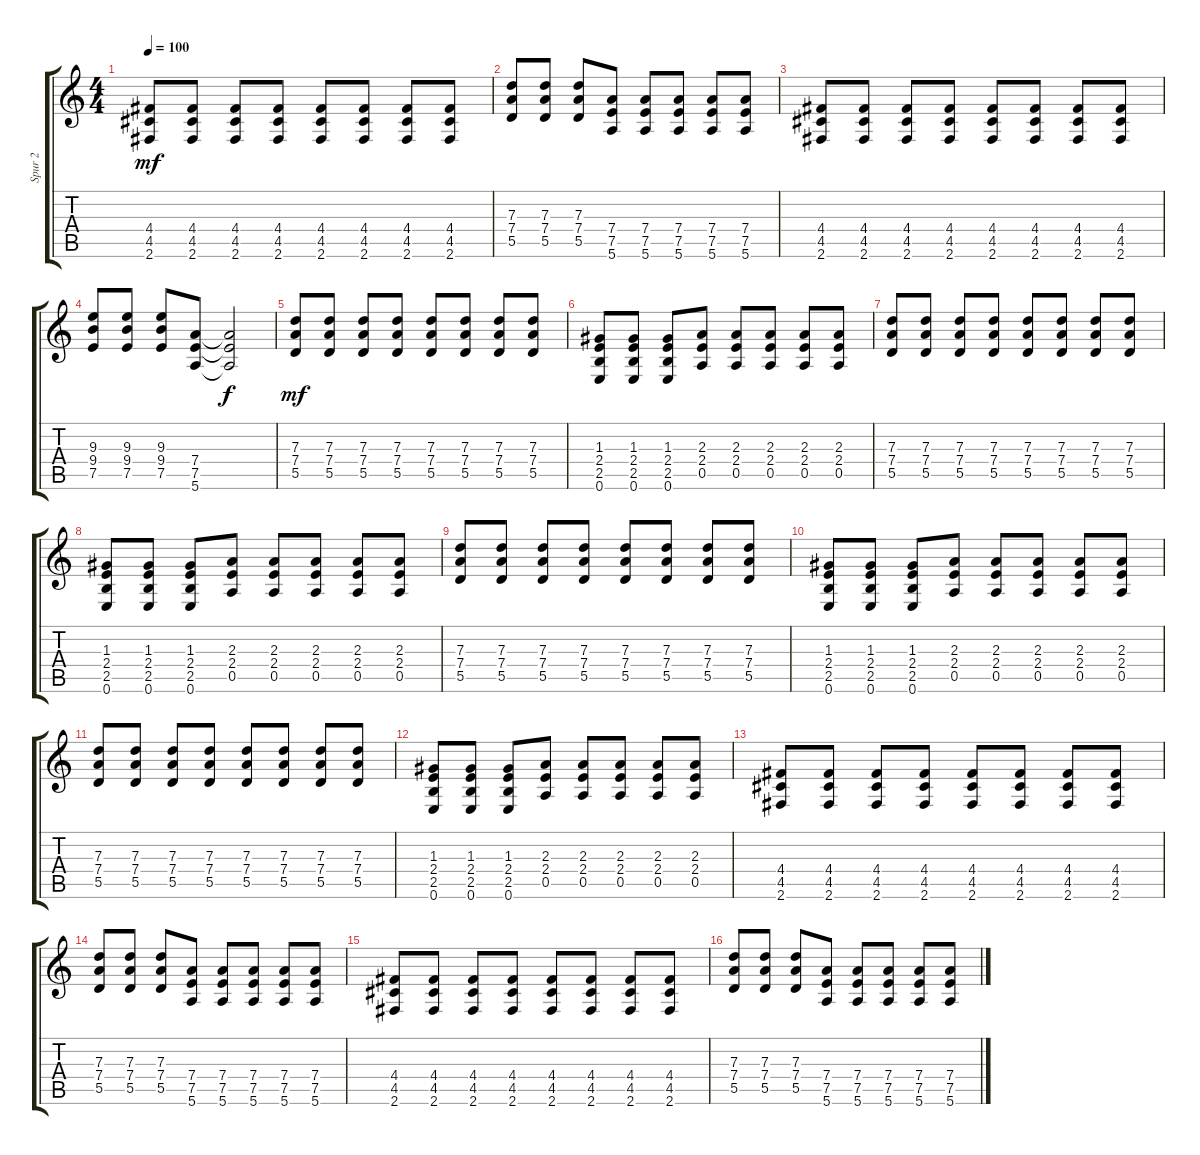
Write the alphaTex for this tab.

\track ("Spur 2" "Spur 2") {instrument electricguitarjazz}
\staff {score tabs}
\tuning (E4 B3 G3 D3 A2 E2) {hide}
\ts (4 4)
\tempo 100
\clef g2
\ks c
(4.4 4.5 2.6).8{dy mf} (4.4 4.5 2.6).8 (4.4 4.5 2.6).8 (4.4 4.5 2.6).8 (4.4 4.5 2.6).8 (4.4 4.5 2.6).8 (4.4 4.5 2.6).8 (4.4 4.5 2.6).8 |
(7.3 7.4 5.5).8 (7.3 7.4 5.5).8 (7.3 7.4 5.5).8 (7.4 7.5 5.6).8 (7.4 7.5 5.6).8 (7.4 7.5 5.6).8 (7.4 7.5 5.6).8 (7.4 7.5 5.6).8 |
(4.4 4.5 2.6).8 (4.4 4.5 2.6).8 (4.4 4.5 2.6).8 (4.4 4.5 2.6).8 (4.4 4.5 2.6).8 (4.4 4.5 2.6).8 (4.4 4.5 2.6).8 (4.4 4.5 2.6).8 |
(9.3 9.4 7.5).8 (9.3 9.4 7.5).8 (9.3 9.4 7.5).8 (7.4 7.5 5.6).8 (7.4{t} 7.5{t} 5.6{t}).2{dy f} |
(7.3 7.4 5.5).8{dy mf} (7.3 7.4 5.5).8 (7.3 7.4 5.5).8 (7.3 7.4 5.5).8 (7.3 7.4 5.5).8 (7.3 7.4 5.5).8 (7.3 7.4 5.5).8 (7.3 7.4 5.5).8 |
(1.3 2.4 2.5 0.6).8 (1.3 2.4 2.5 0.6).8 (1.3 2.4 2.5 0.6).8 (2.3 2.4 0.5).8 (2.3 2.4 0.5).8 (2.3 2.4 0.5).8 (2.3 2.4 0.5).8 (2.3 2.4 0.5).8 |
(7.3 7.4 5.5).8 (7.3 7.4 5.5).8 (7.3 7.4 5.5).8 (7.3 7.4 5.5).8 (7.3 7.4 5.5).8 (7.3 7.4 5.5).8 (7.3 7.4 5.5).8 (7.3 7.4 5.5).8 |
(1.3 2.4 2.5 0.6).8 (1.3 2.4 2.5 0.6).8 (1.3 2.4 2.5 0.6).8 (2.3 2.4 0.5).8 (2.3 2.4 0.5).8 (2.3 2.4 0.5).8 (2.3 2.4 0.5).8 (2.3 2.4 0.5).8 |
(7.3 7.4 5.5).8 (7.3 7.4 5.5).8 (7.3 7.4 5.5).8 (7.3 7.4 5.5).8 (7.3 7.4 5.5).8 (7.3 7.4 5.5).8 (7.3 7.4 5.5).8 (7.3 7.4 5.5).8 |
(1.3 2.4 2.5 0.6).8 (1.3 2.4 2.5 0.6).8 (1.3 2.4 2.5 0.6).8 (2.3 2.4 0.5).8 (2.3 2.4 0.5).8 (2.3 2.4 0.5).8 (2.3 2.4 0.5).8 (2.3 2.4 0.5).8 |
(7.3 7.4 5.5).8 (7.3 7.4 5.5).8 (7.3 7.4 5.5).8 (7.3 7.4 5.5).8 (7.3 7.4 5.5).8 (7.3 7.4 5.5).8 (7.3 7.4 5.5).8 (7.3 7.4 5.5).8 |
(1.3 2.4 2.5 0.6).8 (1.3 2.4 2.5 0.6).8 (1.3 2.4 2.5 0.6).8 (2.3 2.4 0.5).8 (2.3 2.4 0.5).8 (2.3 2.4 0.5).8 (2.3 2.4 0.5).8 (2.3 2.4 0.5).8 |
(4.4 4.5 2.6).8 (4.4 4.5 2.6).8 (4.4 4.5 2.6).8 (4.4 4.5 2.6).8 (4.4 4.5 2.6).8 (4.4 4.5 2.6).8 (4.4 4.5 2.6).8 (4.4 4.5 2.6).8 |
(7.3 7.4 5.5).8 (7.3 7.4 5.5).8 (7.3 7.4 5.5).8 (7.4 7.5 5.6).8 (7.4 7.5 5.6).8 (7.4 7.5 5.6).8 (7.4 7.5 5.6).8 (7.4 7.5 5.6).8 |
(4.4 4.5 2.6).8 (4.4 4.5 2.6).8 (4.4 4.5 2.6).8 (4.4 4.5 2.6).8 (4.4 4.5 2.6).8 (4.4 4.5 2.6).8 (4.4 4.5 2.6).8 (4.4 4.5 2.6).8 |
(7.3 7.4 5.5).8 (7.3 7.4 5.5).8 (7.3 7.4 5.5).8 (7.4 7.5 5.6).8 (7.4 7.5 5.6).8 (7.4 7.5 5.6).8 (7.4 7.5 5.6).8 (7.4 7.5 5.6).8
